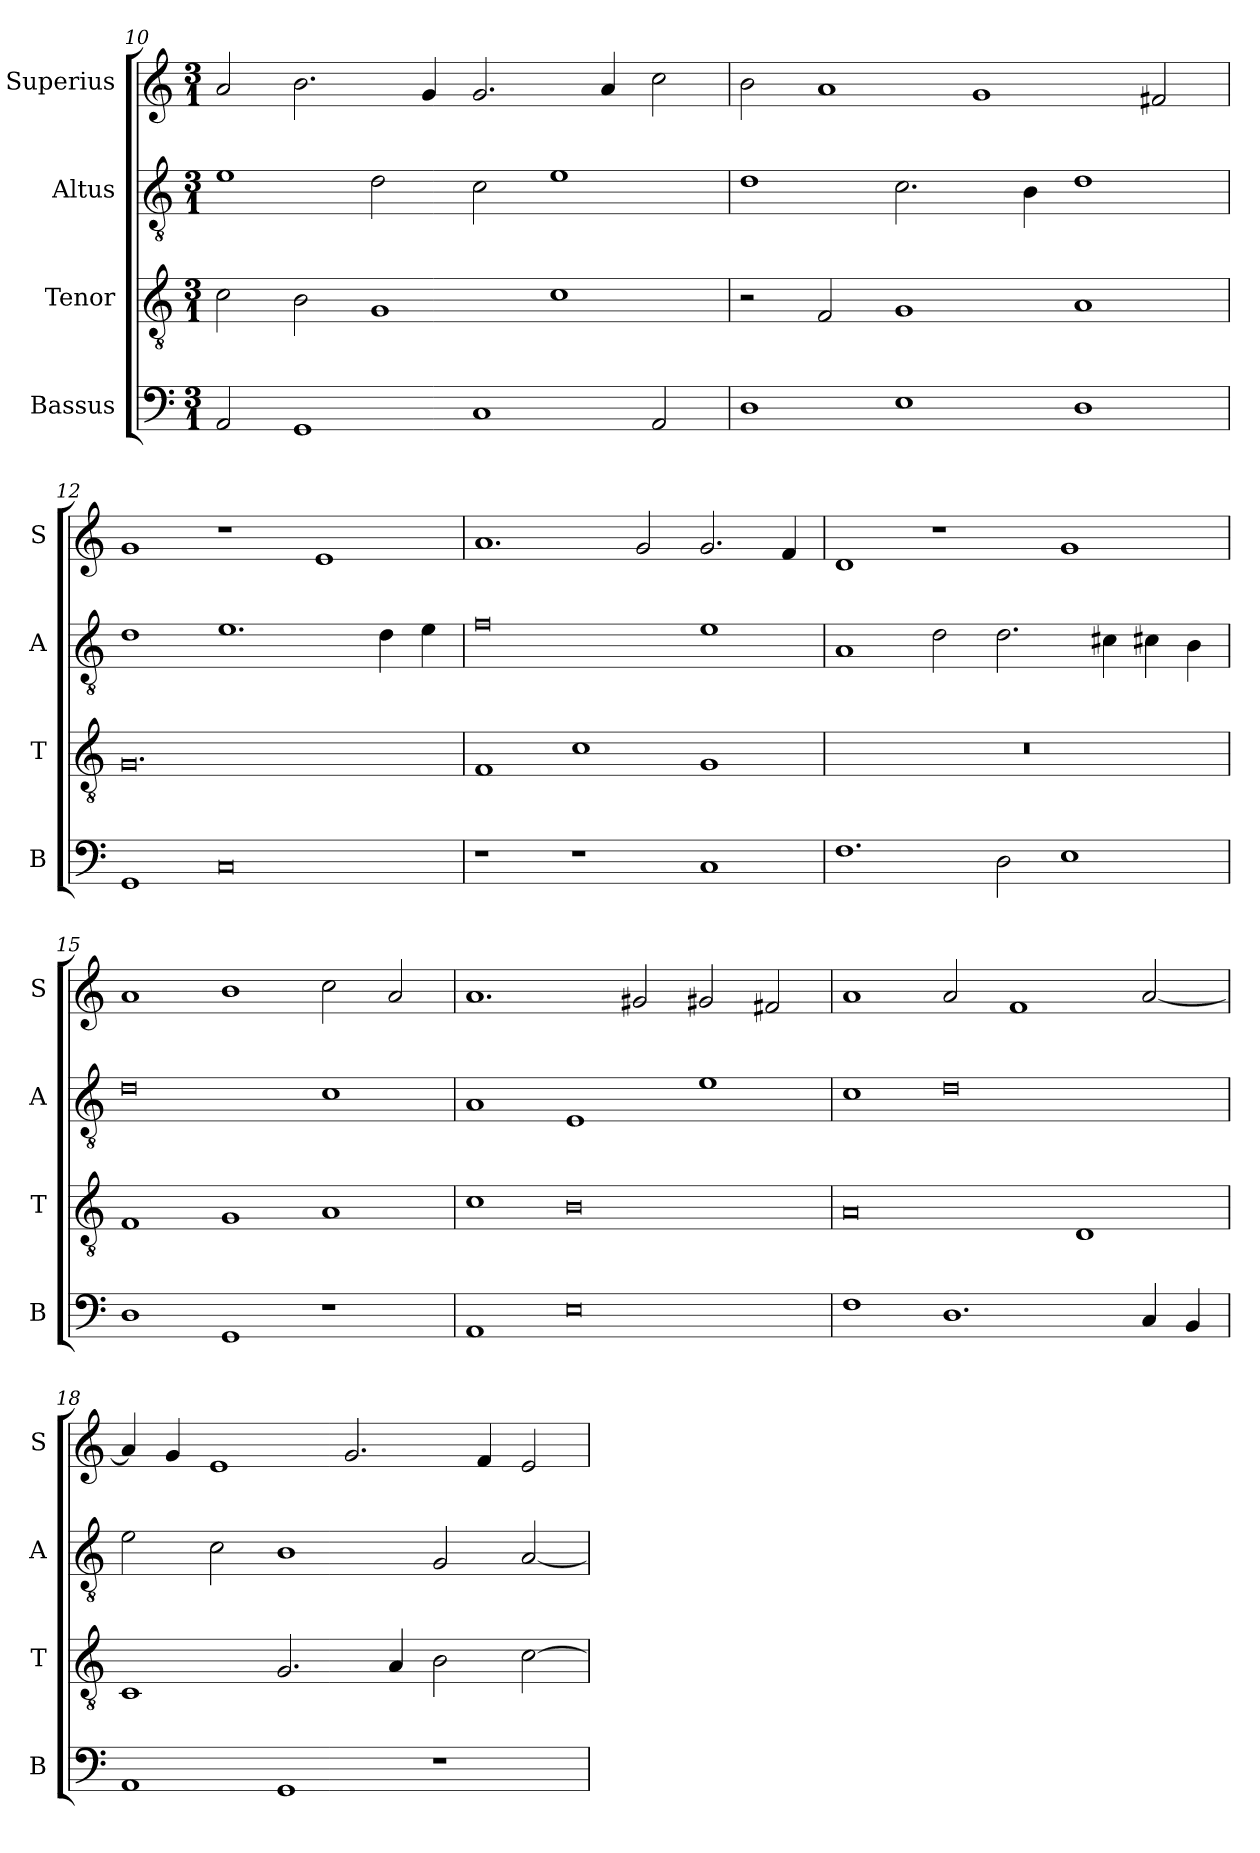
**kern	**kern	**kern	**kern
*part4	*part3	*part2	*part1
*staff4	*staff3	*staff2	*staff1
*I"Bassus	*I"Tenor	*I"Altus	*I"Superius
*I'B	*I'T	*I'A	*I'S
*clefF4	*clefGv2	*clefGv2	*clefG2
*k[]	*k[]	*k[]	*k[]
*M3/1	*M3/1	*M3/1	*M3/1
=10	=10	=10	=10
2AA/	2c\	1e	2a/
1GG	2B\	.	2.b\
.	1G	2d\	.
.	.	.	4g/
1C	.	2c\	2.g/
.	1c	1e	.
.	.	.	4a/
2AA/	.	.	2cc\
=11	=11	=11	=11
1D	2r	1d	2b\
.	2F/	.	1a
1E	1G	2.c\	.
.	.	.	1g
.	.	4B\	.
1D	1A	1d	.
.	.	.	2f#X/
=12	=12	=12	=12
1GG	0.G	1d	1g
0C	.	1.e	1r
.	.	.	1e
.	.	4d\	.
.	.	4e\	.
=13	=13	=13	=13
1r	1F	0f	1.a
1r	1c	.	.
.	.	.	2g/
1C	1G	1e	2.g/
.	.	.	4f/
=14	=14	=14	=14
1.F	0.r	1A	1d
.	.	2d\	1r
2D\	.	2.d\	.
1E	.	.	1g
.	.	4c#X\	.
.	.	4c#X\	.
.	.	4B\	.
=15	=15	=15	=15
1D	1F	0d	1a
1GG	1G	.	1b
1r	1A	1c	2cc\
.	.	.	2a/
=16	=16	=16	=16
1AA	1c	1A	1.a
0E	0B	1E	.
.	.	.	2g#X/
.	.	1e	2g#X/
.	.	.	2f#X/
=17	=17	=17	=17
1F	0A	1c	1a
1.D	.	0d	2a/
.	.	.	1f
.	1D	.	.
4C/	.	.	[2a/
4BB/	.	.	.
=18	=18	=18	=18
1AA	1C	2e\	4a/]
.	.	.	4g/
.	.	2c\	1e
1GG	2.G/	1B	.
.	.	.	2.g/
.	4A/	.	.
1r	2B\	2G/	.
.	.	.	4f/
.	[2c\	[2A/	2e/
=	=	=	=
*-	*-	*-	*-
